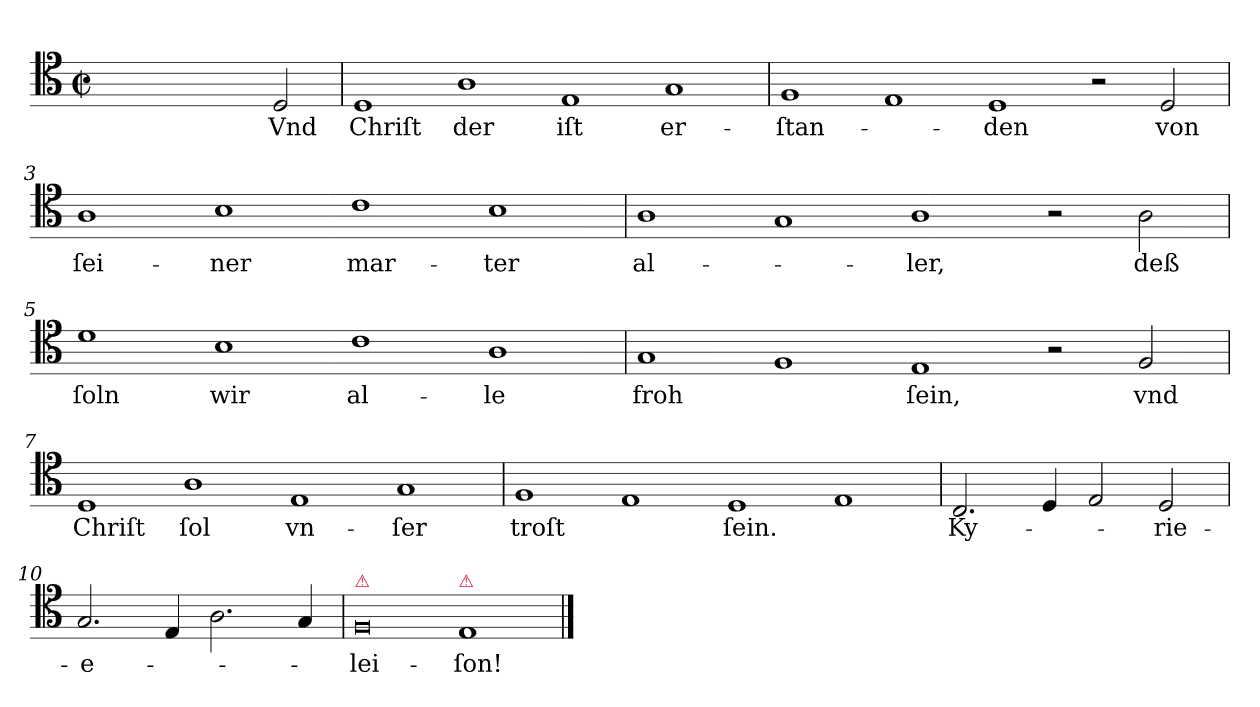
**kern	**text
*part1	*part1
*staff1	*staff1
*clefC4	*
*k[]	*
*M4/2	*
*met(c|)	*
=	=
1ryy	.
2ryy	.
2D	Vnd
=1	=1
1D	Chriſt
1A	der
1E	iſt
1G	er-
=2	=2
1F	-ſtan-
1E	.
1D	-den
2r	.
2D	von
=3	=3
1A	ſei-
1B	-ner
1c	mar-
1B	-ter
=4	=4
1A	al-
1G	.
1A	-ler,
2r	.
2A	deß
=5	=5
1d	ſoln
1B	wir
1c	al-
1A	-le
=6	=6
1G	froh
1F	.
1E	ſein,
2r	.
2F	vnd
=7	=7
1D	Chriſt
1A	ſol
1E	vn-
1G	-ſer
=8	=8
1F	troſt
1E	.
1D	ſein.
1E	.
=9	=9
2.C	Ky-
4D	.
2E	.
2D	-rie-
=10	=10
2.G	-e-
4E	.
2.A	.
4G	.
=11	=11
!LO:TX:a:color=crimson:t=⚠	!
!LO:N:vis=0	!
1F	-lei-
!LO:TX:a:color=crimson:t=⚠	!
1E/	-ſon!
==	==
*-	*-
